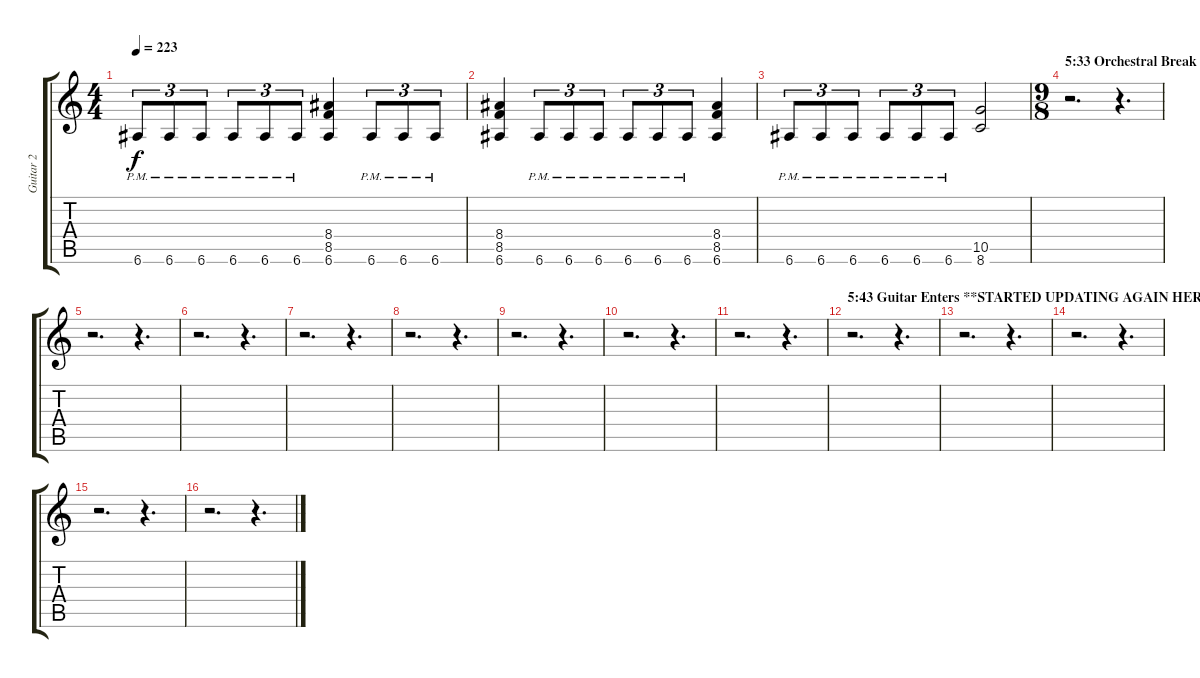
\track ("Guitar 2" "Guitar 2") {instrument distortionguitar}
\staff {score tabs}
\tuning (E4 B3 G3 D3 A2 E2) {hide}
\ts (4 4)
\tempo 223
\clef g2
\ks c
6.6{pm}.8{tu (3 2) dy f} 6.6{pm}.8{tu (3 2)} 6.6{pm}.8{tu (3 2)} 6.6{pm}.8{tu (3 2)} 6.6{pm}.8{tu (3 2)} 6.6{pm}.8{tu (3 2)} (8.4 8.5 6.6).4 6.6{pm}.8{tu (3 2)} 6.6{pm}.8{tu (3 2)} 6.6{pm}.8{tu (3 2)} |
(8.4 8.5 6.6).4 6.6{pm}.8{tu (3 2)} 6.6{pm}.8{tu (3 2)} 6.6{pm}.8{tu (3 2)} 6.6{pm}.8{tu (3 2)} 6.6{pm}.8{tu (3 2)} 6.6{pm}.8{tu (3 2)} (8.4 8.5 6.6).4 |
6.6{pm}.8{tu (3 2)} 6.6{pm}.8{tu (3 2)} 6.6{pm}.8{tu (3 2)} 6.6{pm}.8{tu (3 2)} 6.6{pm}.8{tu (3 2)} 6.6{pm}.8{tu (3 2)} (10.5 8.6).2 |
\ts (9 8)
\section ("" "5:33 Orchestral Break")
r.2{d} r.4{d} |
r.2{d} r.4{d} |
r.2{d} r.4{d} |
r.2{d} r.4{d} |
r.2{d} r.4{d} |
r.2{d} r.4{d} |
r.2{d} r.4{d} |
r.2{d} r.4{d} |
\section ("" "5:43 Guitar Enters **STARTED UPDATING AGAIN HERE**")
r.2{d} r.4{d} |
r.2{d} r.4{d} |
r.2{d} r.4{d} |
r.2{d} r.4{d} |
r.2{d} r.4{d}
